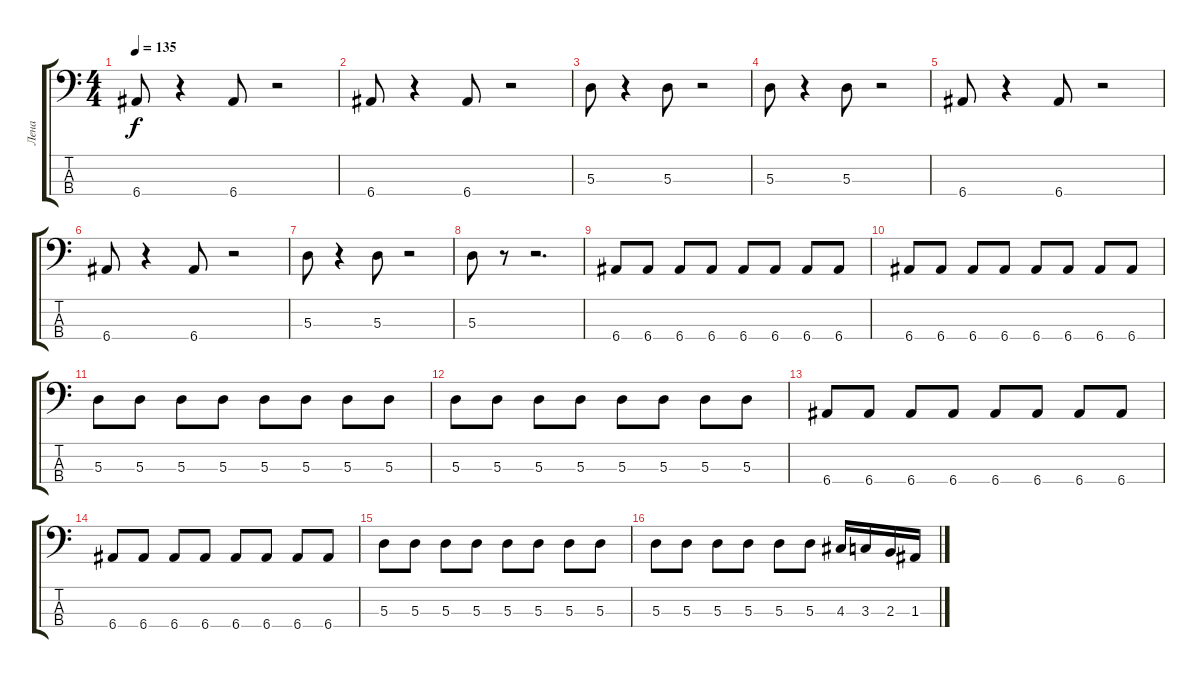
\track ("Лена" "Лена") {instrument electricbassfinger}
\staff {score tabs}
\tuning (G2 D2 A1 E1) {hide}
\ts (4 4)
\tempo 135
\clef f4
\ks c
6.4.8{dy f} r.4 6.4.8 r.2 |
6.4.8 r.4 6.4.8 r.2 |
5.3.8 r.4 5.3.8 r.2 |
5.3.8 r.4 5.3.8 r.2 |
6.4.8 r.4 6.4.8 r.2 |
6.4.8 r.4 6.4.8 r.2 |
5.3.8 r.4 5.3.8 r.2 |
5.3.8 r.8 r.2{d} |
6.4.8 6.4.8 6.4.8 6.4.8 6.4.8 6.4.8 6.4.8 6.4.8 |
6.4.8 6.4.8 6.4.8 6.4.8 6.4.8 6.4.8 6.4.8 6.4.8 |
5.3.8 5.3.8 5.3.8 5.3.8 5.3.8 5.3.8 5.3.8 5.3.8 |
5.3.8 5.3.8 5.3.8 5.3.8 5.3.8 5.3.8 5.3.8 5.3.8 |
6.4.8 6.4.8 6.4.8 6.4.8 6.4.8 6.4.8 6.4.8 6.4.8 |
6.4.8 6.4.8 6.4.8 6.4.8 6.4.8 6.4.8 6.4.8 6.4.8 |
5.3.8 5.3.8 5.3.8 5.3.8 5.3.8 5.3.8 5.3.8 5.3.8 |
5.3.8 5.3.8 5.3.8 5.3.8 5.3.8 5.3.8 4.3.16 3.3.16 2.3.16 1.3.16
